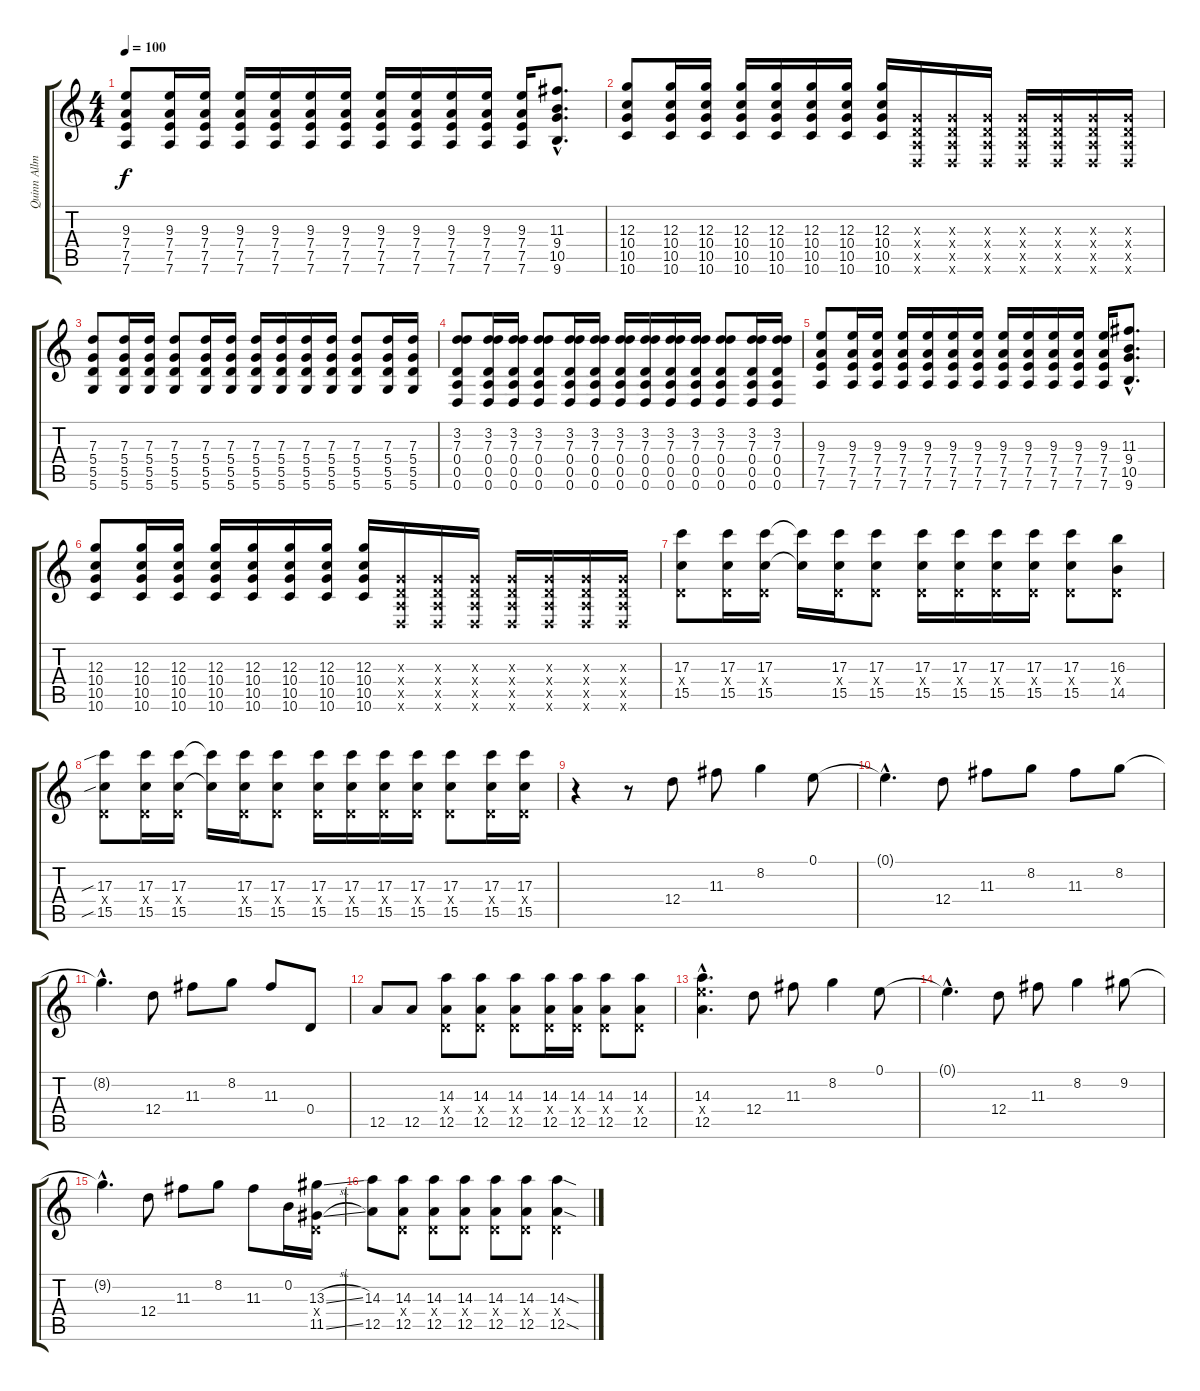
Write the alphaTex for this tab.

\track ("Quinn Allman-guitar 4" "Quinn Allm") {instrument overdrivenguitar}
\staff {score tabs}
\tuning (E4 B3 G3 D3 A2 D2) {hide}
\ts (4 4)
\tempo 100
\clef g2
\ks c
(9.3 7.4 7.5 7.6).8{dy f} (9.3 7.4 7.5 7.6).16 (9.3 7.4 7.5 7.6).16 (9.3 7.4 7.5 7.6).16 (9.3 7.4 7.5 7.6).16 (9.3 7.4 7.5 7.6).16 (9.3 7.4 7.5 7.6).16 (9.3 7.4 7.5 7.6).16 (9.3 7.4 7.5 7.6).16 (9.3 7.4 7.5 7.6).16 (9.3 7.4 7.5 7.6).16 (9.3 7.4 7.5 7.6).16 (11.3{hac} 9.4{hac} 10.5{hac} 9.6{hac}).8{d} |
(12.3 10.4 10.5 10.6).8 (12.3 10.4 10.5 10.6).16 (12.3 10.4 10.5 10.6).16 (12.3 10.4 10.5 10.6).16 (12.3 10.4 10.5 10.6).16 (12.3 10.4 10.5 10.6).16 (12.3 10.4 10.5 10.6).16 (12.3 10.4 10.5 10.6).16 (0.3{x} 0.4{x} 0.5{x} 0.6{x}).16 (0.3{x} 0.4{x} 0.5{x} 0.6{x}).16 (0.3{x} 0.4{x} 0.5{x} 0.6{x}).16 (0.3{x} 0.4{x} 0.5{x} 0.6{x}).16 (0.3{x} 0.4{x} 0.5{x} 0.6{x}).16 (0.3{x} 0.4{x} 0.5{x} 0.6{x}).16 (0.3{x} 0.4{x} 0.5{x} 0.6{x}).16 |
(7.3 5.4 5.5 5.6).8 (7.3 5.4 5.5 5.6).16 (7.3 5.4 5.5 5.6).16 (7.3 5.4 5.5 5.6).8 (7.3 5.4 5.5 5.6).16 (7.3 5.4 5.5 5.6).16 (7.3 5.4 5.5 5.6).16 (7.3 5.4 5.5 5.6).16 (7.3 5.4 5.5 5.6).16 (7.3 5.4 5.5 5.6).16 (7.3 5.4 5.5 5.6).8 (7.3 5.4 5.5 5.6).16 (7.3 5.4 5.5 5.6).16 |
(3.2 7.3 0.4 0.5 0.6).8 (3.2 7.3 0.4 0.5 0.6).16 (3.2 7.3 0.4 0.5 0.6).16 (3.2 7.3 0.4 0.5 0.6).8 (3.2 7.3 0.4 0.5 0.6).16 (3.2 7.3 0.4 0.5 0.6).16 (3.2 7.3 0.4 0.5 0.6).16 (3.2 7.3 0.4 0.5 0.6).16 (3.2 7.3 0.4 0.5 0.6).16 (3.2 7.3 0.4 0.5 0.6).16 (3.2 7.3 0.4 0.5 0.6).8 (3.2 7.3 0.4 0.5 0.6).16 (3.2 7.3 0.4 0.5 0.6).16 |
(9.3 7.4 7.5 7.6).8 (9.3 7.4 7.5 7.6).16 (9.3 7.4 7.5 7.6).16 (9.3 7.4 7.5 7.6).16 (9.3 7.4 7.5 7.6).16 (9.3 7.4 7.5 7.6).16 (9.3 7.4 7.5 7.6).16 (9.3 7.4 7.5 7.6).16 (9.3 7.4 7.5 7.6).16 (9.3 7.4 7.5 7.6).16 (9.3 7.4 7.5 7.6).16 (9.3 7.4 7.5 7.6).16 (11.3{hac} 9.4{hac} 10.5{hac} 9.6{hac}).8{d} |
(12.3 10.4 10.5 10.6).8 (12.3 10.4 10.5 10.6).16 (12.3 10.4 10.5 10.6).16 (12.3 10.4 10.5 10.6).16 (12.3 10.4 10.5 10.6).16 (12.3 10.4 10.5 10.6).16 (12.3 10.4 10.5 10.6).16 (12.3 10.4 10.5 10.6).16 (0.3{x} 0.4{x} 0.5{x} 0.6{x}).16 (0.3{x} 0.4{x} 0.5{x} 0.6{x}).16 (0.3{x} 0.4{x} 0.5{x} 0.6{x}).16 (0.3{x} 0.4{x} 0.5{x} 0.6{x}).16 (0.3{x} 0.4{x} 0.5{x} 0.6{x}).16 (0.3{x} 0.4{x} 0.5{x} 0.6{x}).16 (0.3{x} 0.4{x} 0.5{x} 0.6{x}).16 |
(17.3 0.4{x} 15.5).8 (17.3 0.4{x} 15.5).16 (17.3 0.4{x} 15.5).16 (17.3{t} 15.5{t}).16 (17.3 0.4{x} 15.5).16 (17.3 0.4{x} 15.5).8 (17.3 0.4{x} 15.5).16 (17.3 0.4{x} 15.5).16 (17.3 0.4{x} 15.5).16 (17.3 0.4{x} 15.5).16 (17.3 0.4{x} 15.5).8 (16.3 0.4{x} 14.5).8 |
(17.3{sib} 0.4{x} 15.5{sib}).8 (17.3 0.4{x} 15.5).16 (17.3 0.4{x} 15.5).16 (17.3{t} 15.5{t}).16 (17.3 0.4{x} 15.5).16 (17.3 0.4{x} 15.5).8 (17.3 0.4{x} 15.5).16 (17.3 0.4{x} 15.5).16 (17.3 0.4{x} 15.5).16 (17.3 0.4{x} 15.5).16 (17.3 0.4{x} 15.5).8 (17.3 0.4{x} 15.5).16 (17.3 0.4{x} 15.5).16 |
r.4 r.8 12.4.8 11.3.8 8.2.4 0.1.8 |
0.1{hac t}.4{d} 12.4.8 11.3.8 8.2.8 11.3.8 8.2.8 |
8.2{hac t}.4{d} 12.4.8 11.3.8 8.2.8 11.3.8 0.4.8 |
12.5.8 12.5.8 (14.3 0.4{x} 12.5).8 (14.3 0.4{x} 12.5).8 (14.3 0.4{x} 12.5).8 (14.3 0.4{x} 12.5).16 (14.3 0.4{x} 12.5).16 (14.3 0.4{x} 12.5).8 (14.3 0.4{x} 12.5).8 |
(14.3{hac} 14.4{hac x} 12.5{hac}).4{d} 12.4.8 11.3.8 8.2.4 0.1.8 |
0.1{hac t}.4{d} 12.4.8 11.3.8 8.2.4 9.2.8 |
9.2{hac t}.4{d} 12.4.8 11.3.8 8.2.8 11.3.8 0.2.16 (13.3{sl} 0.4{x} 11.5{sl}).16 |
(14.3 12.5).8 (14.3 0.4{x} 12.5).8 (14.3 0.4{x} 12.5).8 (14.3 0.4{x} 12.5).8 (14.3 0.4{x} 12.5).8 (14.3 0.4{x} 12.5).8 (14.3{sod} 0.4{x} 12.5{sod}).4
